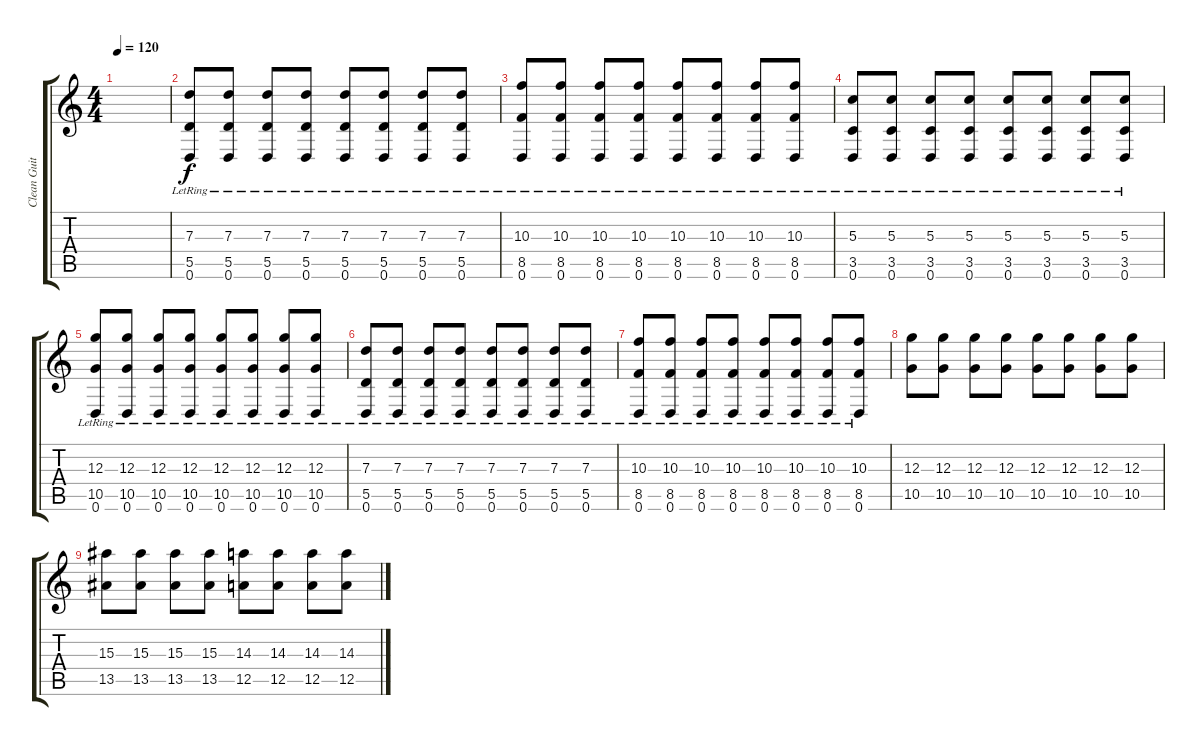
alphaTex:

\track ("Clean Guitar" "Clean Guit") {instrument acousticguitarsteel}
\staff {score tabs}
\tuning (E4 B3 G3 D3 A2 D2) {hide}
\ts (4 4)
\tempo 120
\clef g2
\ks c
|
(7.3{lr} 5.5{lr} 0.6{lr}).8 (7.3{lr} 5.5{lr} 0.6{lr}).8 (7.3{lr} 5.5{lr} 0.6{lr}).8 (7.3{lr} 5.5{lr} 0.6{lr}).8 (7.3{lr} 5.5{lr} 0.6{lr}).8 (7.3{lr} 5.5{lr} 0.6{lr}).8 (7.3{lr} 5.5{lr} 0.6{lr}).8 (7.3{lr} 5.5{lr} 0.6{lr}).8 |
(10.3{lr} 8.5{lr} 0.6{lr}).8 (10.3{lr} 8.5{lr} 0.6{lr}).8 (10.3{lr} 8.5{lr} 0.6{lr}).8 (10.3{lr} 8.5{lr} 0.6{lr}).8 (10.3{lr} 8.5{lr} 0.6{lr}).8 (10.3{lr} 8.5{lr} 0.6{lr}).8 (10.3{lr} 8.5{lr} 0.6{lr}).8 (10.3{lr} 8.5{lr} 0.6{lr}).8 |
(5.3{lr} 3.5{lr} 0.6{lr}).8 (5.3{lr} 3.5{lr} 0.6{lr}).8 (5.3{lr} 3.5{lr} 0.6{lr}).8 (5.3{lr} 3.5{lr} 0.6{lr}).8 (5.3{lr} 3.5{lr} 0.6{lr}).8 (5.3{lr} 3.5{lr} 0.6{lr}).8 (5.3{lr} 3.5{lr} 0.6{lr}).8 (5.3{lr} 3.5{lr} 0.6{lr}).8 |
(12.3{lr} 10.5{lr} 0.6{lr}).8 (12.3{lr} 10.5{lr} 0.6{lr}).8 (12.3{lr} 10.5{lr} 0.6{lr}).8 (12.3{lr} 10.5{lr} 0.6{lr}).8 (12.3{lr} 10.5{lr} 0.6{lr}).8 (12.3{lr} 10.5{lr} 0.6{lr}).8 (12.3{lr} 10.5{lr} 0.6{lr}).8 (12.3{lr} 10.5{lr} 0.6{lr}).8 |
(7.3{lr} 5.5{lr} 0.6{lr}).8 (7.3{lr} 5.5{lr} 0.6{lr}).8 (7.3{lr} 5.5{lr} 0.6{lr}).8 (7.3{lr} 5.5{lr} 0.6{lr}).8 (7.3{lr} 5.5{lr} 0.6{lr}).8 (7.3{lr} 5.5{lr} 0.6{lr}).8 (7.3{lr} 5.5{lr} 0.6{lr}).8 (7.3{lr} 5.5{lr} 0.6{lr}).8 |
(10.3{lr} 8.5{lr} 0.6{lr}).8 (10.3{lr} 8.5{lr} 0.6{lr}).8 (10.3{lr} 8.5{lr} 0.6{lr}).8 (10.3{lr} 8.5{lr} 0.6{lr}).8 (10.3{lr} 8.5{lr} 0.6{lr}).8 (10.3{lr} 8.5{lr} 0.6{lr}).8 (10.3{lr} 8.5{lr} 0.6{lr}).8 (10.3{lr} 8.5{lr} 0.6{lr}).8 |
(12.3 10.5).8 (12.3 10.5).8 (12.3 10.5).8 (12.3 10.5).8 (12.3 10.5).8 (12.3 10.5).8 (12.3 10.5).8 (12.3 10.5).8 |
(15.3 13.5).8 (15.3 13.5).8 (15.3 13.5).8 (15.3 13.5).8 (14.3 12.5).8 (14.3 12.5).8 (14.3 12.5).8 (14.3 12.5).8
